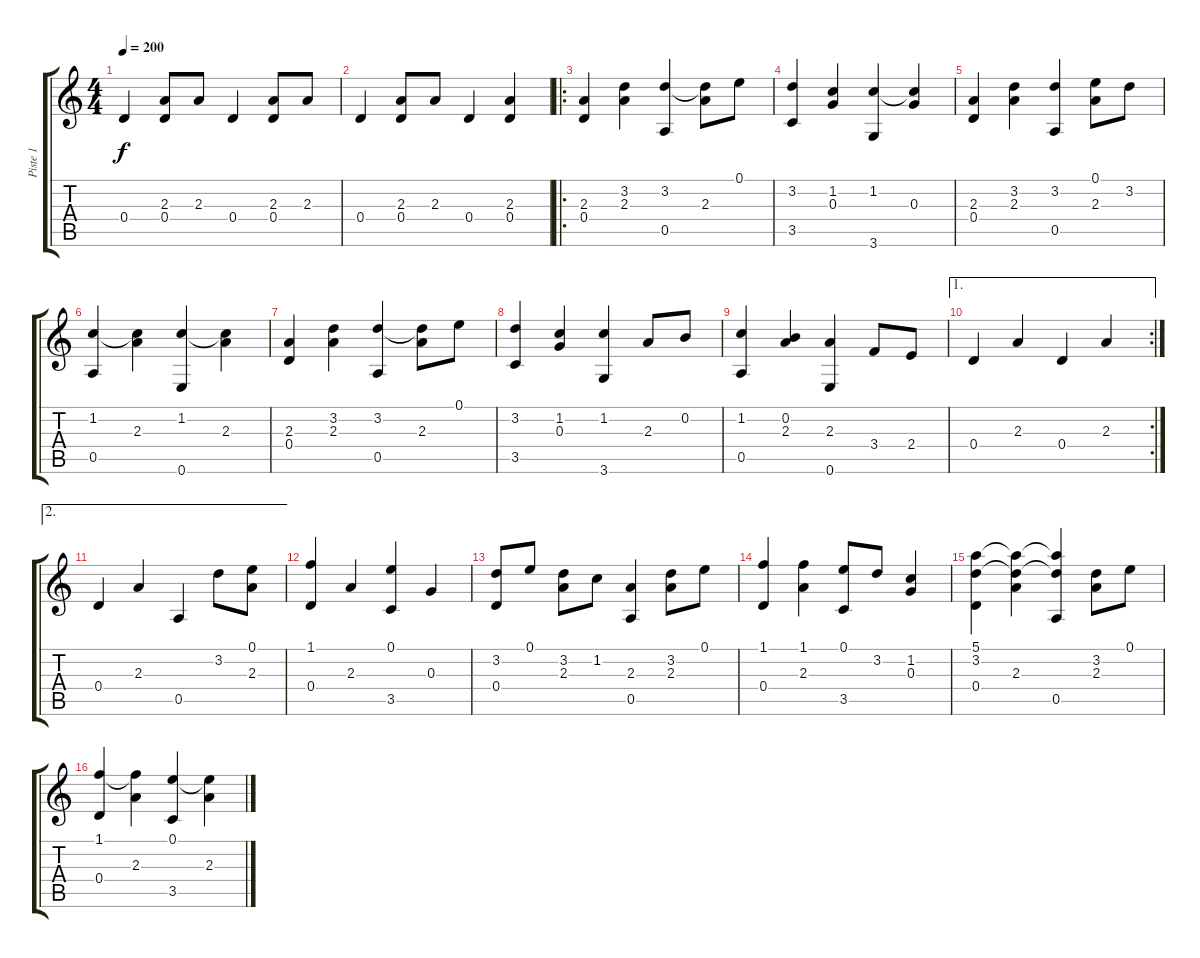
\track ("Piste 1" "Piste 1") {instrument acousticguitarnylon}
\staff {score tabs}
\tuning (E4 B3 G3 D3 A2 E2) {hide}
\ts (4 4)
\tempo 200
\clef g2
\ks c
0.4.4{dy f instrument acousticguitarnylon} (2.3 0.4).8 2.3.8 0.4.4 (2.3 0.4).8 2.3.8 |
0.4.4 (2.3 0.4).8 2.3.8 0.4.4 (2.3 0.4).4 |
\ro
(2.3 0.4).4 (3.2 2.3).4 (3.2 0.5).4 (3.2{t} 2.3).8 0.1.8 |
(3.2 3.5).4 (1.2 0.3).4 (1.2 3.6).4 (1.2{t} 0.3).4 |
(2.3 0.4).4 (3.2 2.3).4 (3.2 0.5).4 (0.1 2.3).8 3.2.8 |
(1.2 0.5).4 (1.2{t} 2.3).4 (1.2 0.6).4 (1.2{t} 2.3).4 |
(2.3 0.4).4 (3.2 2.3).4 (3.2 0.5).4 (3.2{t} 2.3).8 0.1.8 |
(3.2 3.5).4 (1.2 0.3).4 (1.2 3.6).4 2.3.8 0.2.8 |
(1.2 0.5).4 (0.2 2.3).4 (2.3 0.6).4 3.4.8 2.4.8 |
\ae 1
\rc 2
0.4.4 2.3.4 0.4.4 2.3.4 |
\ae 2
0.4.4 2.3.4 0.5.4 3.2.8 (0.1 2.3).8 |
(1.1 0.4).4 2.3.4 (0.1 3.5).4 0.3.4 |
(3.2 0.4).8 0.1.8 (3.2 2.3).8 1.2.8 (2.3 0.5).4 (3.2 2.3).8 0.1.8 |
(1.1 0.4).4 (1.1 2.3).4 (0.1 3.5).8 3.2.8 (1.2 0.3).4 |
(5.1 3.2 0.4).4 (5.1{t} 3.2{t} 2.3).4 (5.1{t} 3.2{t} 0.5).4 (3.2 2.3).8 0.1.8 |
(1.1 0.4).4 (1.1{t} 2.3).4 (0.1 3.5).4 (0.1{t} 2.3).4
